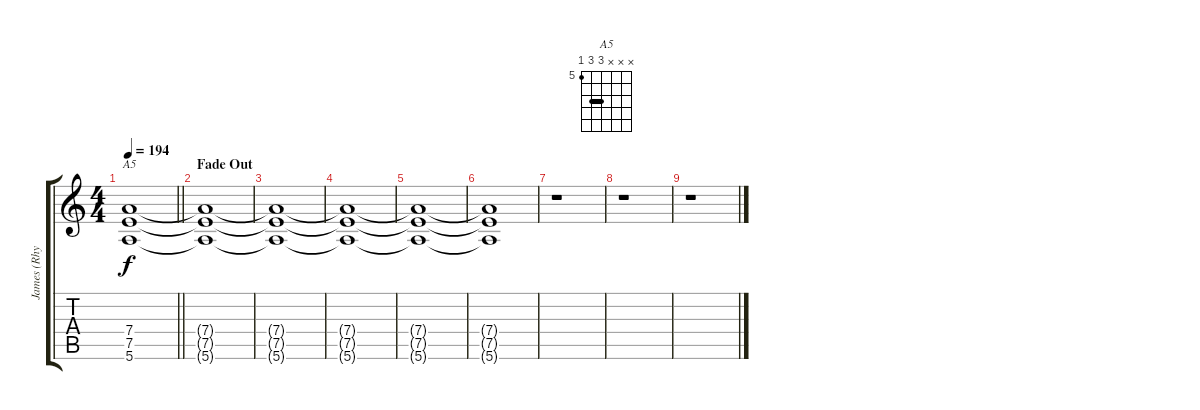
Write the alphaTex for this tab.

\track ("James (Rhythm Guitar)" "James (Rhy") {instrument distortionguitar}
\staff {score tabs}
\tuning (E4 B3 G3 D3 A2 E2) {hide}
\chord ("A5" x x x 7 7 5) {firstfret 5 barre 7}
\ts (4 4)
\tempo 194
\clef g2
\barLineRight lightlight
\ks c
(7.4 7.5 5.6).1{ch "A5" dy f} |
\section ("" "Fade Out")
(7.4{t} 7.5{t} 5.6{t}).1 |
(7.4{t} 7.5{t} 5.6{t}).1 |
(7.4{t} 7.5{t} 5.6{t}).1 |
(7.4{t} 7.5{t} 5.6{t}).1 |
(7.4{t} 7.5{t} 5.6{t}).1 |
r.1 |
r.1 |
r.1
